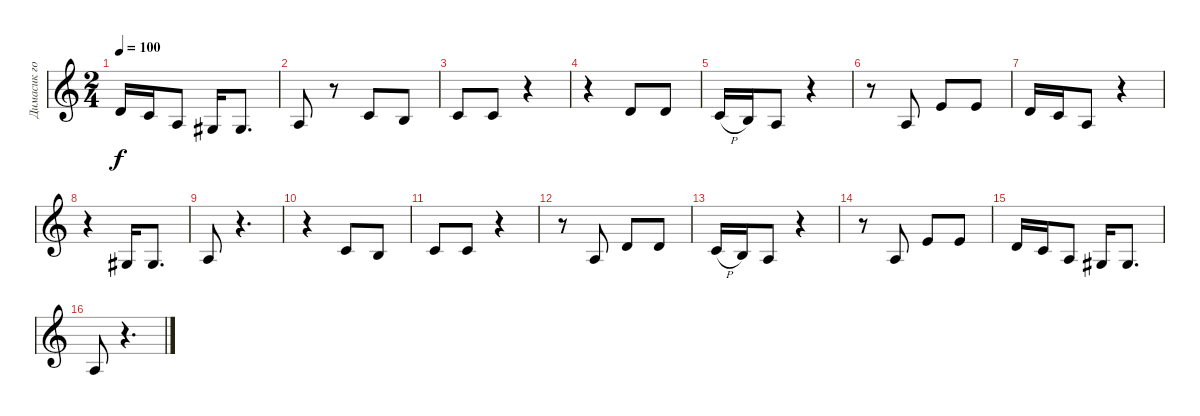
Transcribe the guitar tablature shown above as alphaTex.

\track ("Димасик голос" "Димасик го") {instrument tenorsax}
\staff {score}
\tuning (E4 B3 G3 D3 A2 E2) {hide}
\ts (2 4)
\tempo 100
\clef g2
\ks c
7.3.16{dy f} 5.3.16 2.3.8 1.3.16 1.3.8{d} |
2.3.8 r.8 5.3.8 4.3.8 |
5.3.8 5.3.8 r.4 |
r.4 7.3.8 7.3.8 |
5.3{h}.16 4.3.16 2.3.8 r.4 |
r.8 2.3.8 9.3.8 9.3.8 |
7.3.16 5.3.16 2.3.8 r.4 |
r.4 1.3.16 1.3.8{d} |
2.3.8 r.4{d} |
r.4 5.3.8 4.3.8 |
5.3.8 5.3.8 r.4 |
r.8 2.3.8 7.3.8 7.3.8 |
5.3{h}.16 4.3.16 2.3.8 r.4 |
r.8 2.3.8 9.3.8 9.3.8 |
7.3.16 5.3.16 2.3.8 1.3.16 1.3.8{d} |
2.3.8 r.4{d}
